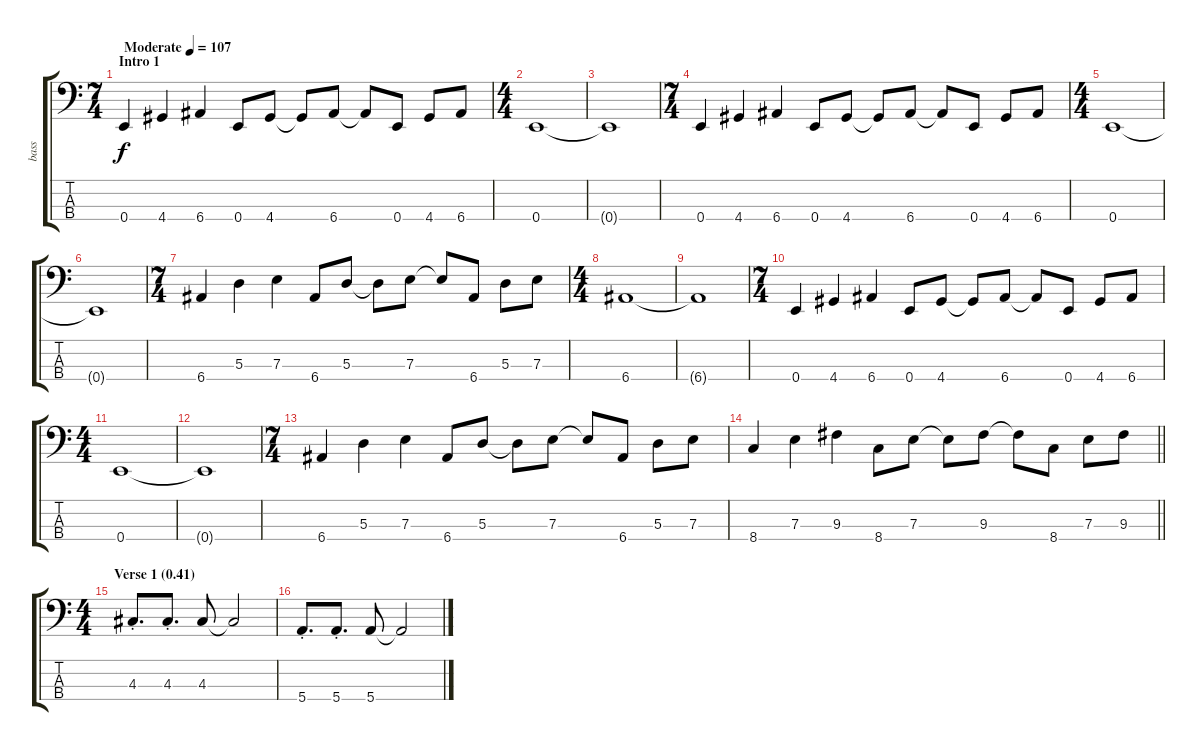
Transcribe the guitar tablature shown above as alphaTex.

\track ("bass" "bass") {instrument electricbasspick}
\staff {score tabs}
\tuning (G2 D2 A1 E1) {hide}
\ts (7 4)
\section ("" "Intro 1")
\tempo (107 "Moderate")
\clef f4
\ks c
0.4.4{dy f instrument electricbasspick} 4.4.4 6.4.4 0.4.8 4.4.8 4.4{t}.8 6.4.8 6.4{t}.8 0.4.8 4.4.8 6.4.8 |
\ts (4 4)
0.4.1 |
0.4{t}.1 |
\ts (7 4)
0.4.4 4.4.4 6.4.4 0.4.8 4.4.8 4.4{t}.8 6.4.8 6.4{t}.8 0.4.8 4.4.8 6.4.8 |
\ts (4 4)
0.4.1 |
0.4{t}.1 |
\ts (7 4)
6.4.4 5.3.4 7.3.4 6.4.8 5.3.8 5.3{t}.8 7.3.8 7.3{t}.8 6.4.8 5.3.8 7.3.8 |
\ts (4 4)
6.4.1 |
6.4{t}.1 |
\ts (7 4)
0.4.4 4.4.4 6.4.4 0.4.8 4.4.8 4.4{t}.8 6.4.8 6.4{t}.8 0.4.8 4.4.8 6.4.8 |
\ts (4 4)
0.4.1 |
0.4{t}.1 |
\ts (7 4)
6.4.4 5.3.4 7.3.4 6.4.8 5.3.8 5.3{t}.8 7.3.8 7.3{t}.8 6.4.8 5.3.8 7.3.8 |
\barLineRight lightlight
8.4.4 7.3.4 9.3.4 8.4.8 7.3.8 7.3{t}.8 9.3.8 9.3{t}.8 8.4.8 7.3.8 9.3.8 |
\ts (4 4)
\section ("" "Verse 1 (0.41)")
4.3{st}.8{d} 4.3{st}.8{d} 4.3.8 4.3{t}.2 |
5.4{st}.8{d} 5.4{st}.8{d} 5.4.8 5.4{t}.2
